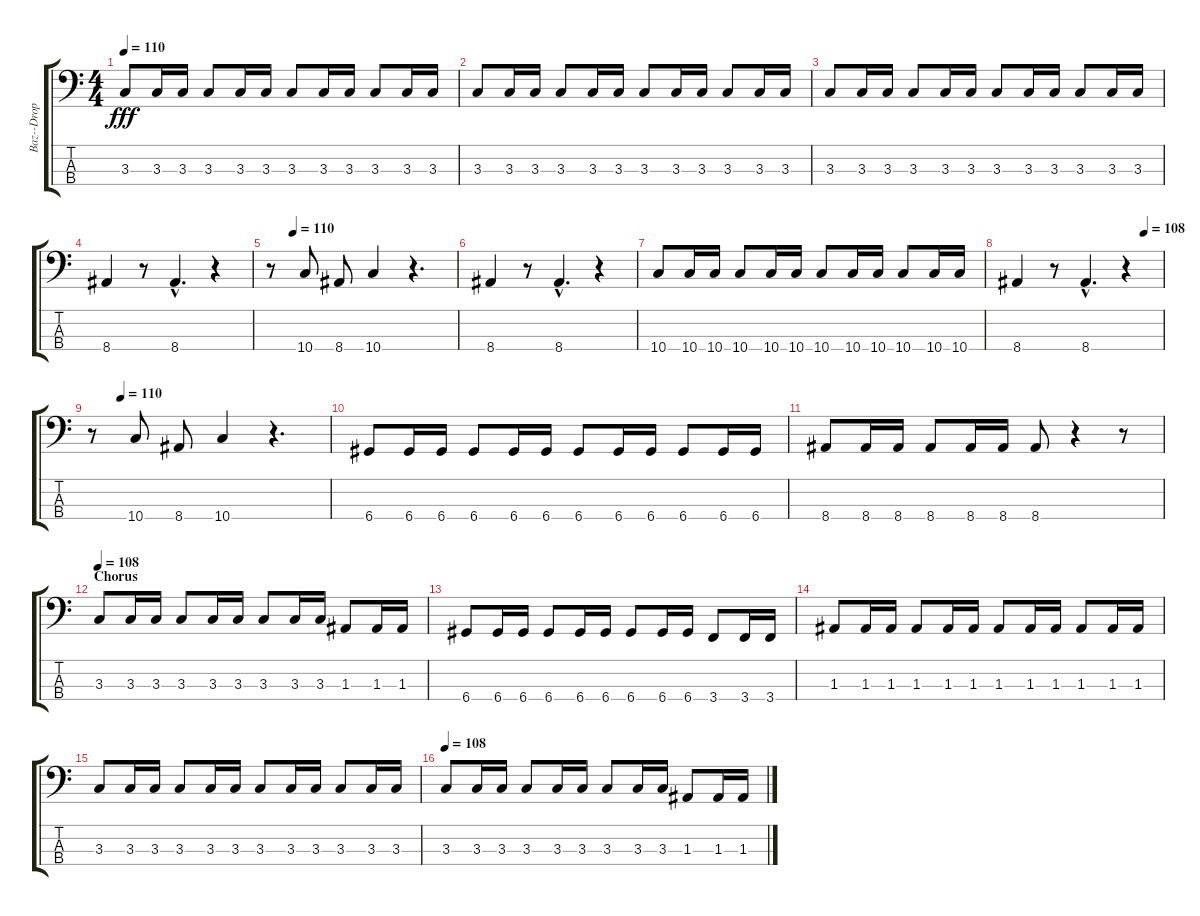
\track ("Baz--Drop D" "Baz--Drop ") {instrument synthbass2}
\staff {score tabs}
\tuning (G2 D2 A1 D1) {hide}
\ts (4 4)
\tempo 110
\clef f4
\ks c
3.3.8{dy fff} 3.3.16 3.3.16 3.3.8 3.3.16 3.3.16 3.3.8 3.3.16 3.3.16 3.3.8 3.3.16 3.3.16 |
3.3.8 3.3.16 3.3.16 3.3.8 3.3.16 3.3.16 3.3.8 3.3.16 3.3.16 3.3.8 3.3.16 3.3.16 |
3.3.8 3.3.16 3.3.16 3.3.8 3.3.16 3.3.16 3.3.8 3.3.16 3.3.16 3.3.8 3.3.16 3.3.16 |
8.4.4 r.8 8.4{hac}.4{d} r.4 |
\tempo (110 0.125)
r.8 10.4.8 8.4.8 10.4.4 r.4{d} |
8.4.4 r.8 8.4{hac}.4{d} r.4 |
10.4.8 10.4.16 10.4.16 10.4.8 10.4.16 10.4.16 10.4.8 10.4.16 10.4.16 10.4.8 10.4.16 10.4.16 |
\tempo (108 0.875)
8.4.4 r.8 8.4{hac}.4{d} r.4 |
\tempo (108 0.125)
\tempo (110 0.125)
r.8 10.4.8 8.4.8 10.4.4 r.4{d} |
6.4.8 6.4.16 6.4.16 6.4.8 6.4.16 6.4.16 6.4.8 6.4.16 6.4.16 6.4.8 6.4.16 6.4.16 |
8.4.8 8.4.16 8.4.16 8.4.8 8.4.16 8.4.16 8.4.8 r.4 r.8 |
\section ("" "Chorus")
\tempo 108
3.3.8 3.3.16 3.3.16 3.3.8 3.3.16 3.3.16 3.3.8 3.3.16 3.3.16 1.3.8 1.3.16 1.3.16 |
6.4.8 6.4.16 6.4.16 6.4.8 6.4.16 6.4.16 6.4.8 6.4.16 6.4.16 3.4.8 3.4.16 3.4.16 |
1.3.8 1.3.16 1.3.16 1.3.8 1.3.16 1.3.16 1.3.8 1.3.16 1.3.16 1.3.8 1.3.16 1.3.16 |
3.3.8 3.3.16 3.3.16 3.3.8 3.3.16 3.3.16 3.3.8 3.3.16 3.3.16 3.3.8 3.3.16 3.3.16 |
\tempo 108
3.3.8 3.3.16 3.3.16 3.3.8 3.3.16 3.3.16 3.3.8 3.3.16 3.3.16 1.3.8 1.3.16 1.3.16
